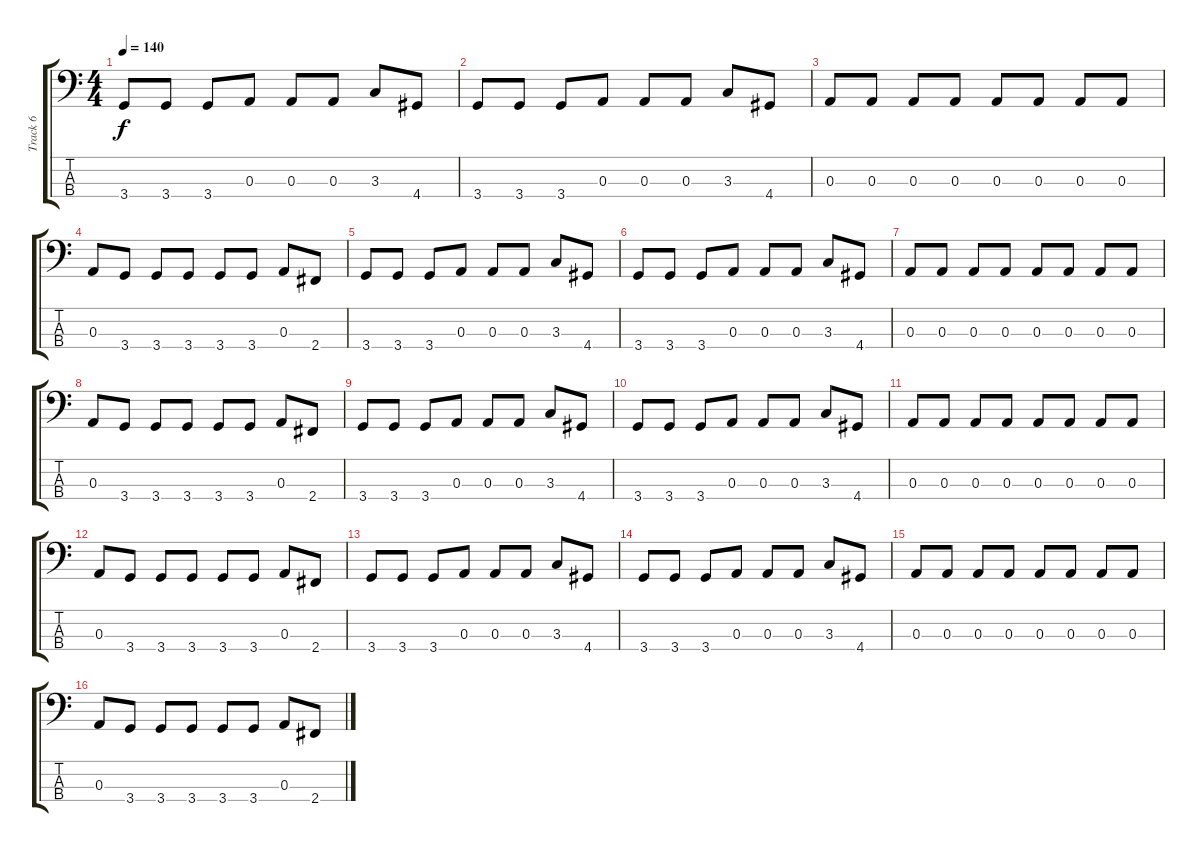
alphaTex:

\track ("Track 6" "Track 6") {instrument electricbassfinger}
\staff {score tabs}
\tuning (G2 D2 A1 E1) {hide}
\ts (4 4)
\tempo 140
\clef f4
\ks c
3.4.8{dy f} 3.4.8 3.4.8 0.3.8 0.3.8 0.3.8 3.3.8 4.4.8 |
3.4.8 3.4.8 3.4.8 0.3.8 0.3.8 0.3.8 3.3.8 4.4.8 |
0.3.8 0.3.8 0.3.8 0.3.8 0.3.8 0.3.8 0.3.8 0.3.8 |
0.3.8 3.4.8 3.4.8 3.4.8 3.4.8 3.4.8 0.3.8 2.4.8 |
3.4.8 3.4.8 3.4.8 0.3.8 0.3.8 0.3.8 3.3.8 4.4.8 |
3.4.8 3.4.8 3.4.8 0.3.8 0.3.8 0.3.8 3.3.8 4.4.8 |
0.3.8 0.3.8 0.3.8 0.3.8 0.3.8 0.3.8 0.3.8 0.3.8 |
0.3.8 3.4.8 3.4.8 3.4.8 3.4.8 3.4.8 0.3.8 2.4.8 |
3.4.8 3.4.8 3.4.8 0.3.8 0.3.8 0.3.8 3.3.8 4.4.8 |
3.4.8 3.4.8 3.4.8 0.3.8 0.3.8 0.3.8 3.3.8 4.4.8 |
0.3.8 0.3.8 0.3.8 0.3.8 0.3.8 0.3.8 0.3.8 0.3.8 |
0.3.8 3.4.8 3.4.8 3.4.8 3.4.8 3.4.8 0.3.8 2.4.8 |
3.4.8 3.4.8 3.4.8 0.3.8 0.3.8 0.3.8 3.3.8 4.4.8 |
3.4.8 3.4.8 3.4.8 0.3.8 0.3.8 0.3.8 3.3.8 4.4.8 |
0.3.8 0.3.8 0.3.8 0.3.8 0.3.8 0.3.8 0.3.8 0.3.8 |
0.3.8 3.4.8 3.4.8 3.4.8 3.4.8 3.4.8 0.3.8 2.4.8
